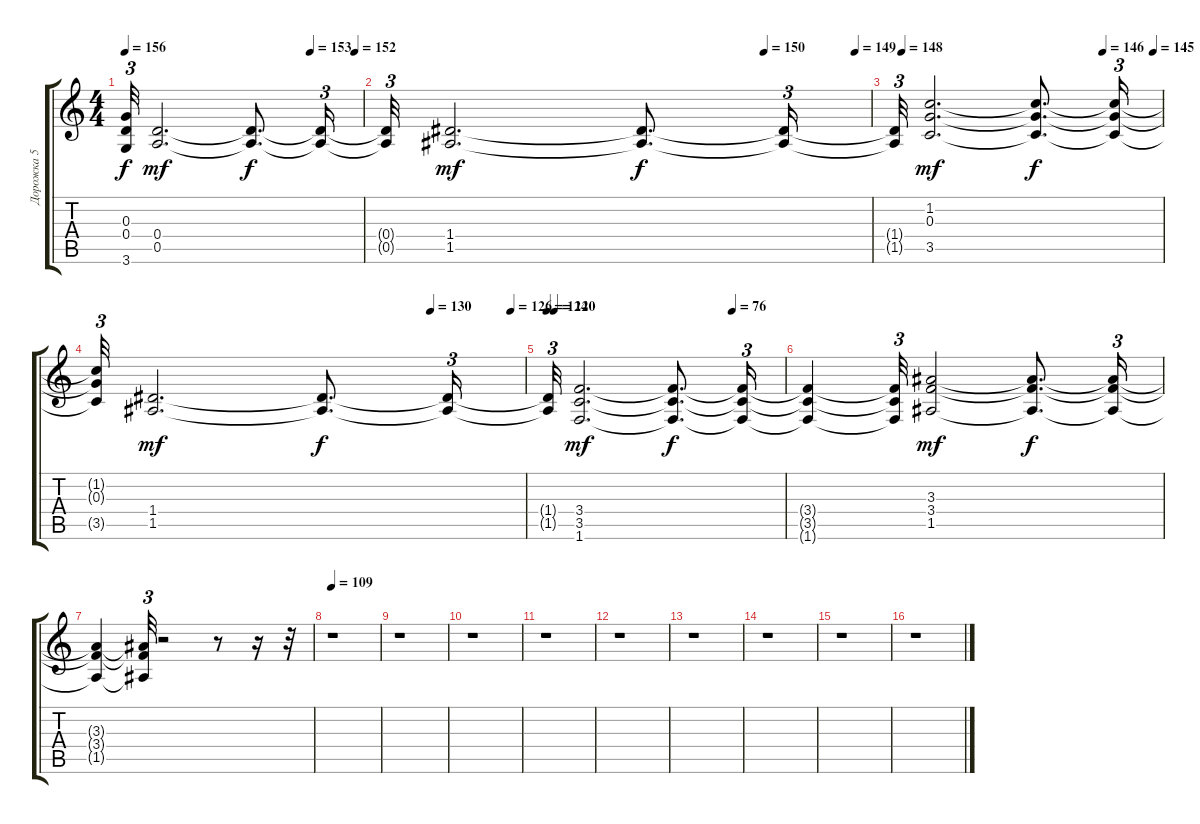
\track ("Дорожка 5" "Дорожка 5") {instrument distortionguitar}
\staff {score tabs}
\tuning (E4 B3 G3 D3 A2 E2) {hide}
\ts (4 4)
\tempo 156
\tempo (153 0.78125)
\tempo (152 0.96875)
\clef g2
\ks c
(0.3{t} 0.4{t} 3.6{t}).32{tu (3 2) dy f} (0.4 0.5).2{d dy mf} (0.4{t} 0.5{t}).8{d dy f} (0.4{t} 0.5{t}).16{tu (3 2)} |
\tempo (150 0.78125)
\tempo (149 0.96875)
(0.4{t} 0.5{t}).32{tu (3 2)} (1.4 1.5).2{d dy mf} (1.4{t} 1.5{t}).8{d dy f} (1.4{t} 1.5{t}).16{tu (3 2)} |
\tempo (148 0.03125)
\tempo (146 0.78125)
\tempo (145 0.96875)
(1.4{t} 1.5{t}).32{tu (3 2)} (1.2 0.3 3.5).2{d dy mf} (1.2{t} 0.3{t} 3.5{t}).8{d dy f} (1.2{t} 0.3{t} 3.5{t}).16{tu (3 2)} |
\tempo (130 0.78125)
\tempo (126 0.96875)
(1.2{t} 0.3{t} 3.5{t}).32{tu (3 2)} (1.4 1.5).2{d dy mf} (1.4{t} 1.5{t}).8{d dy f} (1.4{t} 1.5{t}).16{tu (3 2)} |
\tempo 124
\tempo (120 0.03125)
\tempo (76 0.78125)
(1.4{t} 1.5{t}).32{tu (3 2)} (3.4 3.5 1.6).2{d dy mf} (3.4{t} 3.5{t} 1.6{t}).8{d dy f} (3.4{t} 3.5{t} 1.6{t}).16{tu (3 2)} |
(3.4{t} 3.5{t} 1.6{t}).4 (3.4{t} 3.5{t} 1.6{t}).32{tu (3 2)} (3.3 3.4 1.5).2{dy mf} (3.3{t} 3.4{t} 1.5{t}).8{d dy f} (3.3{t} 3.4{t} 1.5{t}).16{tu (3 2)} |
(3.3{t} 3.4{t} 1.5{t}).4 (3.3{t} 3.4{t} 1.5{t}).32{tu (3 2)} r.2 r.8 r.16 r.32 |
\tempo 109
r.1 |
r.1 |
r.1 |
r.1 |
r.1 |
r.1 |
r.1 |
r.1 |
r.1
